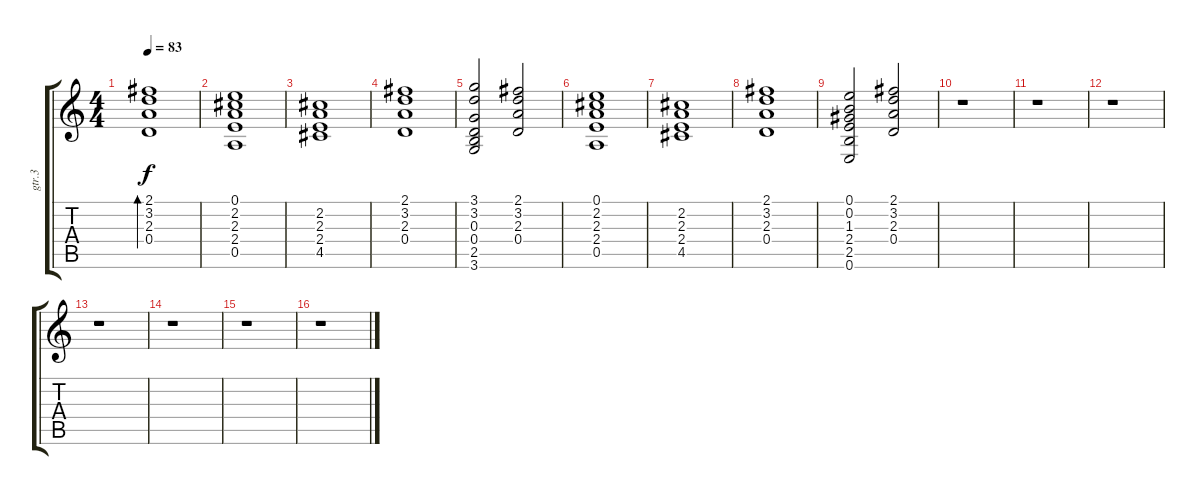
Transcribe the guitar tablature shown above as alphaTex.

\track ("gtr.3" "gtr.3") {instrument acousticguitarsteel}
\staff {score tabs}
\tuning (E4 B3 G3 D3 A2 E2) {hide}
\ts (4 4)
\tempo 83
\clef g2
\ks c
(2.1 3.2 2.3 0.4).1{bd 60 dy f} |
(0.1 2.2 2.3 2.4 0.5).1{instrument overdrivenguitar} |
(2.2 2.3 2.4 4.5).1 |
(2.1 3.2 2.3 0.4).1 |
(3.1 3.2 0.3 0.4 2.5 3.6).2 (2.1 3.2 2.3 0.4).2 |
(0.1 2.2 2.3 2.4 0.5).1 |
(2.2 2.3 2.4 4.5).1 |
(2.1 3.2 2.3 0.4).1 |
(0.1 0.2 1.3 2.4 2.5 0.6).2 (2.1 3.2 2.3 0.4).2 |
r.1 |
r.1 |
r.1 |
r.1 |
r.1 |
r.1 |
r.1
